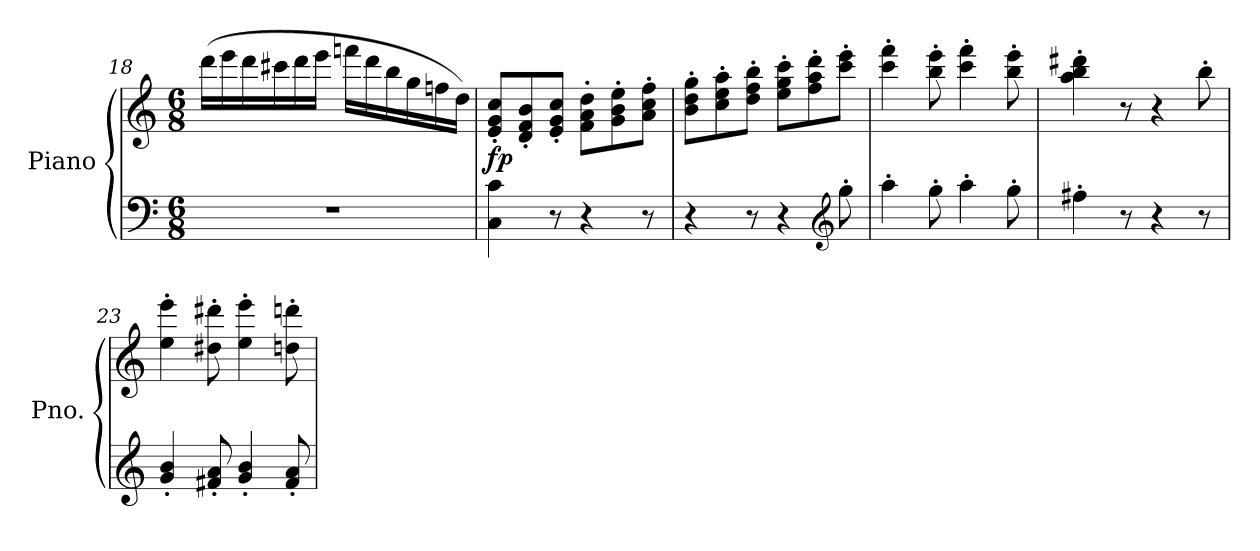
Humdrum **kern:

**kern	**kern	**dynam
*part1	*part1	*part1
*staff2	*staff1	*staff1/2
*I"Piano	*	*
*I'Pno.	*	*
*clefF4	*clefG2	*
*k[]	*k[]	*
*M6/8	*M6/8	*
=18	=18	=18
2.r	(>16ddd\LL	.
.	16eee\	.
.	16ddd\	.
.	16ccc#X\	.
.	16ddd\	.
.	16eee\JJ	.
.	16fffn\LL	.
.	16ddd\	.
.	16bb\	.
.	16gg\	.
.	16ffn\	.
.	16dd\JJ)	.
=19	=19	=19
!	!	!LO:DY:b
4C\ 4c\	8e/' 8g/' 8cc/'L	fp
.	8d/' 8f/' 8b/'	.
8r	8e/' 8g/' 8cc/'J	.
4r	8f\' 8a\' 8dd\'L	.
.	8g\' 8b\' 8ee\'	.
8r	8a\' 8cc\' 8ff\'J	.
=20	=20	=20
4r	8b\' 8dd\' 8gg\'L	.
.	8cc\' 8ee\' 8aa\'	.
8r	8dd\' 8ff\' 8bb\'J	.
4r	8ee\' 8gg\' 8ccc\'L	.
.	8ff\' 8aa\' 8ddd\'	.
*clefG2	*	*
8gg'\	8ccc\' 8eee\'J	.
!!LO:PB:g=z
=21	=21	=21
4aa'\	4ccc\' 4fff\'	.
8gg'\	8bb\' 8eee\'	.
4aa'\	4ccc\' 4fff\'	.
8gg'\	8bb\' 8eee\'	.
=22	=22	=22
4ff#X'\	4aa\' 4bb\' 4ddd#X\'	.
8r	8r	.
4r	4r	.
8r	8bb'\	.
=23	=23	=23
4g/' 4b/'	4ee\' 4eee\'	.
8f#X/' 8a/'	8dd#X\' 8ddd#X\'	.
4g/' 4b/'	4ee\' 4eee\'	.
8f#/' 8a/'	8ddn\' 8dddn\'	.
=	=	=
*-	*-	*-
